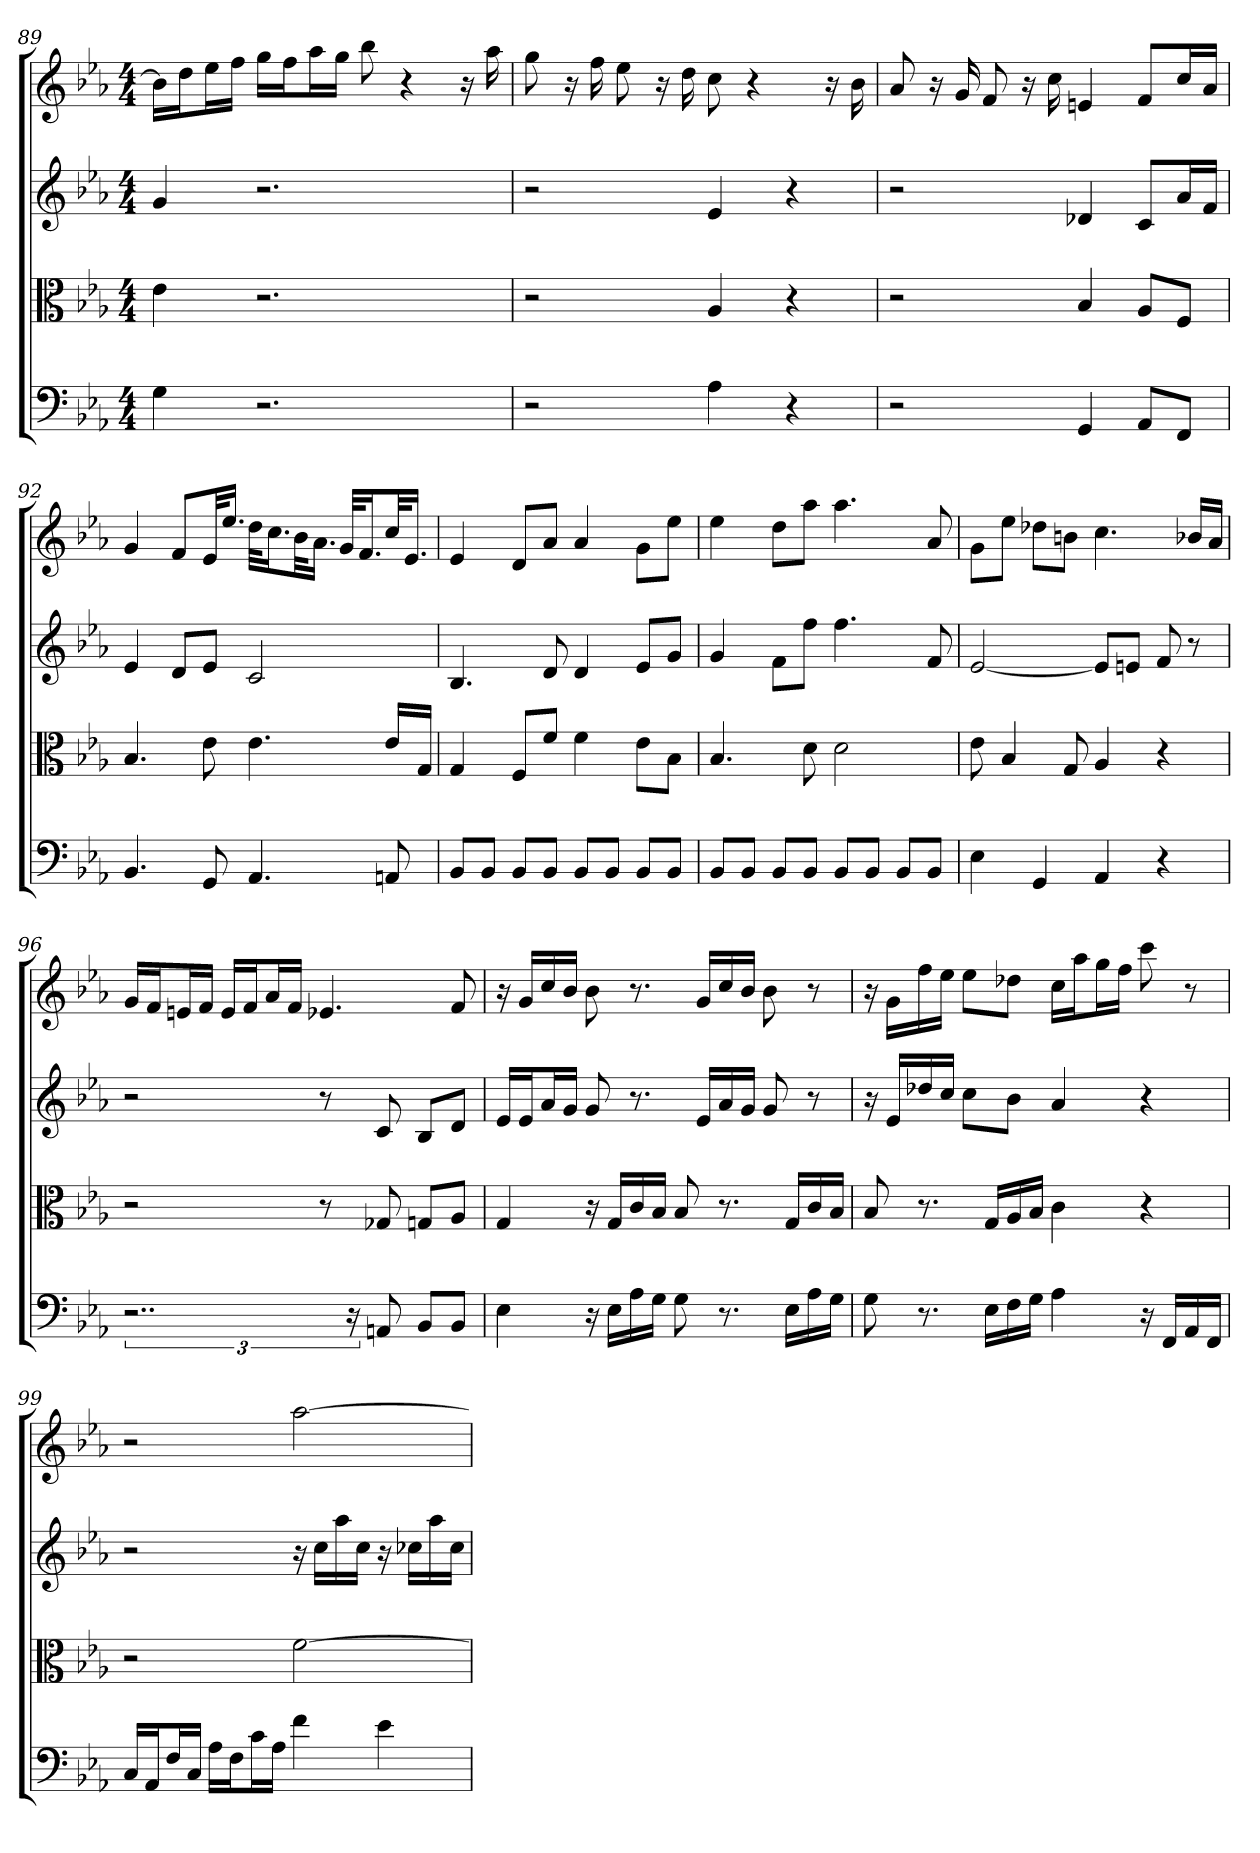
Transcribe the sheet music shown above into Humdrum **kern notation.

**kern	**kern	**kern	**kern
*part4	*part3	*part2	*part1
*staff4	*staff3	*staff2	*staff1
*clefF4	*clefC3	*	*
*k[b-e-a-]	*k[b-e-a-]	*k[b-e-a-]	*k[b-e-a-]
*E-:	*E-:	*E-:	*E-:
*M4/4	*M4/4	*M4/4	*M4/4
=89	=89	=89	=89
4G	4e-	4g	16b-LL]
.	.	.	16ddJ
.	.	.	16ee-L
.	.	.	16ffJJ
2.r	2.r	2.r	16ggLL
.	.	.	16ffJ
.	.	.	16aa-L
.	.	.	16ggJJ
.	.	.	8bb-
.	.	.	4r
.	.	.	16r
.	.	.	16aa-
=90	=90	=90	=90
2r	2r	2r	8gg
.	.	.	16r
.	.	.	16ff
.	.	.	8ee-
.	.	.	16r
.	.	.	16dd
4A-	4A-	4e-	8cc
.	.	.	4r
4r	4r	4r	.
.	.	.	16r
.	.	.	16b-
=91	=91	=91	=91
2r	2r	2r	8a-
.	.	.	16r
.	.	.	16g
.	.	.	8f
.	.	.	16r
.	.	.	16cc
4GG	4B-	4d-X	4en
8AA-/L	8A-/L	8cL	8fL
8FF/J	8F/J	16a-L	16ccL
.	.	16fJJ	16a-JJ
=92	=92	=92	=92
4.BB-	4.B-	4e-	4g
.	.	8dL	8fL
8GG	8e-	8e-J	32e-KL
.	.	.	16.ee-JJ
4.AA-	4.e-	2c	32ddKLL
.	.	.	16.ccJ
.	.	.	32b-KL
.	.	.	16.a-JJ
.	.	.	32gKLL
.	.	.	16.fJ
8AAn	16e-/LL	.	32ccKL
.	.	.	16.e-JJ
.	16G/JJ	.	.
=93	=93	=93	=93
8BB-/L	4G	4.B-	4e-
8BB-/J	.	.	.
8BB-/L	8F/L	.	8dL
8BB-/J	8f/J	8d	8a-J
8BB-/L	4f	4d	4a-
8BB-/J	.	.	.
8BB-/L	8e-\L	8e-L	8gL
8BB-/J	8B-\J	8gJ	8ee-J
=94	=94	=94	=94
8BB-/L	4.B-	4g	4ee-
8BB-/J	.	.	.
8BB-/L	.	8fL	8ddL
8BB-/J	8d	8ffJ	8aa-J
8BB-/L	2d	4.ff	4.aa-
8BB-/J	.	.	.
8BB-/L	.	.	.
8BB-/J	.	8f	8a-
=95	=95	=95	=95
4E-	8e-	[2e-	8gL
.	4B-	.	8ee-J
4GG	.	.	8dd-XL
.	8G	.	8bnJ
4AA-	4A-	8e-L]	4.cc
.	.	8enJ	.
4r	4r	8f	.
.	.	8r	16b-XLL
.	.	.	16a-JJ
=96	=96	=96	=96
3..r	2r	2r	16gLL
.	.	.	16fJ
.	.	.	16enL
.	.	.	16fJJ
.	.	.	16eLL
.	.	.	16fJ
.	.	.	16a-L
.	.	.	16fJJ
.	8r	8r	4.e-X
24r	.	.	.
8AAn	8G-X	8c	.
8BB-/L	8Gn/L	8B-L	.
8BB-/J	8A-/J	8dJ	8f
=97	=97	=97	=97
4E-	4G	16e-LL	16r
.	.	16e-J	16gLL
.	.	16a-L	16cc
.	.	16gJJ	16b-JJ
16r	16r	8g	8b-
16E-\LL	16G/LL	.	.
16A-\	16c/	8.r	8.r
16G\JJ	16B-/JJ	.	.
8G	8B-	.	.
.	.	16e-LL	16gLL
8.r	8.r	16a-	16cc
.	.	16gJJ	16b-JJ
.	.	8g	8b-
16E-\LL	16G/LL	.	.
16A-\	16c/	8r	8r
16G\JJ	16B-/JJ	.	.
=98	=98	=98	=98
8G	8B-	16r	16r
.	.	16e-LL	16gLL
8.r	8.r	16dd-X	16ff
.	.	16ccJJ	16ee-JJ
.	.	8ccL	8ee-L
16E-\LL	16G/LL	.	.
16F\	16A-/	8b-J	8dd-XJ
16G\JJ	16B-/JJ	.	.
4A-	4c	4a-	16ccLL
.	.	.	16aa-J
.	.	.	16ggL
.	.	.	16ffJJ
16r	4r	4r	8ccc
16FF/LL	.	.	.
16AA-/	.	.	8r
16FF/JJ	.	.	.
=99	=99	=99	=99
16C/LL	2r	2r	2r
16AA-/J	.	.	.
16F/L	.	.	.
16C/JJ	.	.	.
16A-\LL	.	.	.
16F\J	.	.	.
16c\L	.	.	.
16A-\JJ	.	.	.
4f	[2f	16r	[2aa-
.	.	16ccLL	.
.	.	16aa-	.
.	.	16ccJJ	.
4e-	.	16r	.
.	.	16cc-XLL	.
.	.	16aa-	.
.	.	16cc-JJ	.
=	=	=	=
*-	*-	*-	*-
